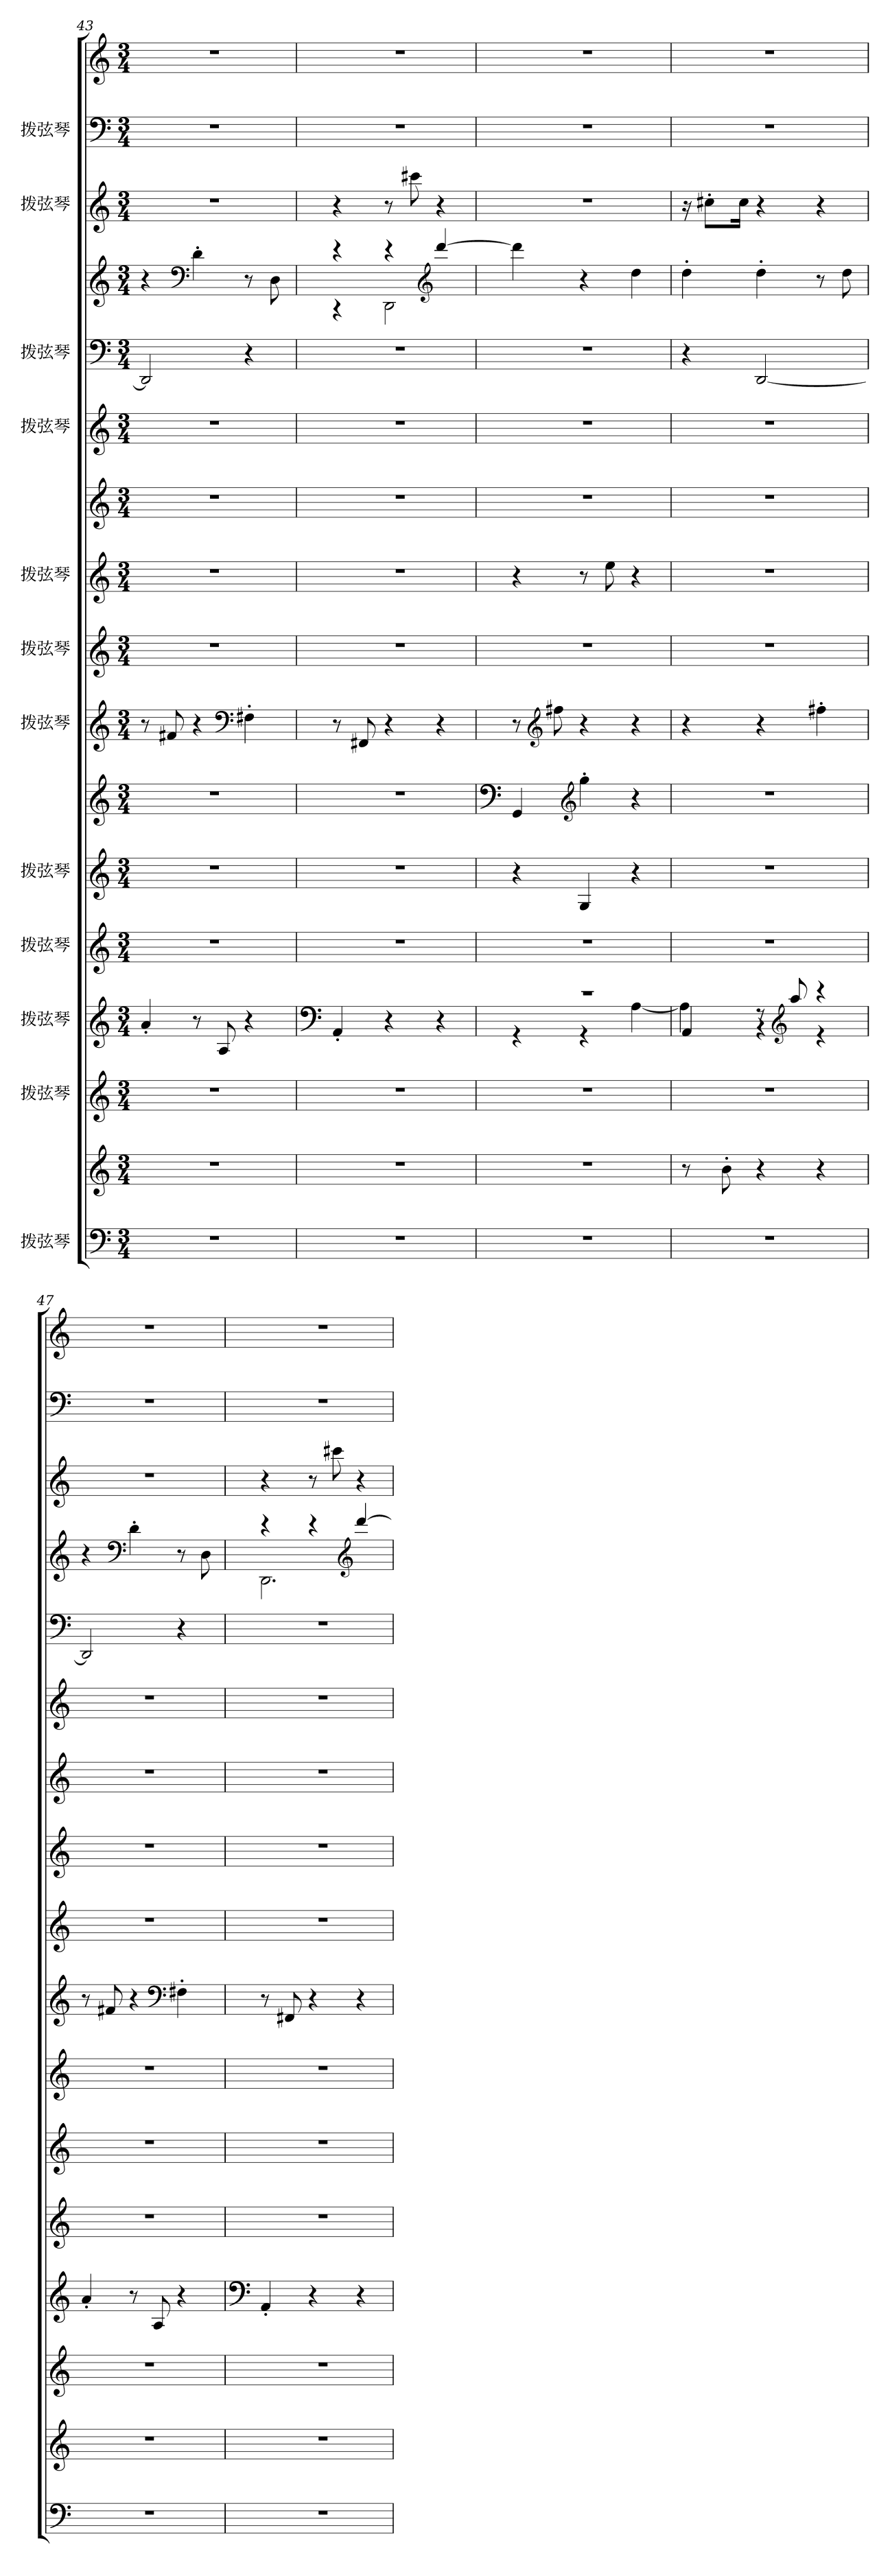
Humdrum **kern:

**kern	**kern	**kern	**kern	**kern	**kern	**kern	**kern	**kern	**kern	**kern	**kern	**kern	**kern	**kern	**kern	**kern
*part12	*part12	*part11	*part10	*part9	*part8	*part8	*part7	*part6	*part5	*part5	*part4	*part3	*part3	*part2	*part1	*part1
*staff17	*staff16	*staff15	*staff14	*staff13	*staff12	*staff11	*staff10	*staff9	*staff8	*staff7	*staff6	*staff5	*staff4	*staff3	*staff2	*staff1
*I"拨弦琴	*	*I"拨弦琴	*I"拨弦琴	*I"拨弦琴	*I"拨弦琴	*	*I"拨弦琴	*I"拨弦琴	*I"拨弦琴	*	*I"拨弦琴	*I"拨弦琴	*	*I"拨弦琴	*I"拨弦琴	*
*clefF4	*clefG2	*clefG2	*clefG2	*clefG2	*clefG2	*clefG2	*clefG2	*clefG2	*clefG2	*clefG2	*clefG2	*clefF4	*clefG2	*clefG2	*clefF4	*clefG2
*k[]	*k[]	*k[]	*k[]	*k[]	*k[]	*k[]	*k[]	*k[]	*k[]	*k[]	*k[]	*k[]	*k[]	*k[]	*k[]	*k[]
*M3/4	*M3/4	*M3/4	*M3/4	*M3/4	*M3/4	*M3/4	*M3/4	*M3/4	*M3/4	*M3/4	*M3/4	*M3/4	*M3/4	*M3/4	*M3/4	*M3/4
=43	=43	=43	=43	=43	=43	=43	=43	=43	=43	=43	=43	=43	=43	=43	=43	=43
2.r	2.r	2.r	4a'/	2.r	2.r	2.r	8r	2.r	2.r	2.r	2.r	2DD/]	4r	2.r	2.r	2.r
.	.	.	.	.	.	.	8f#X/	.	.	.	.	.	.	.	.	.
*	*	*	*	*	*	*	*	*	*	*	*	*	*clefF4	*	*	*
.	.	.	8r	.	.	.	4r	.	.	.	.	.	4d'\	.	.	.
.	.	.	8A/	.	.	.	.	.	.	.	.	.	.	.	.	.
*	*	*	*	*	*	*	*clefF4	*	*	*	*	*	*	*	*	*
.	.	.	4r	.	.	.	4F#X'\	.	.	.	.	4r	8r	.	.	.
.	.	.	.	.	.	.	.	.	.	.	.	.	8D\	.	.	.
=44	=44	=44	=44	=44	=44	=44	=44	=44	=44	=44	=44	=44	=44	=44	=44	=44
*	*	*	*clefF4	*	*	*	*	*	*	*	*	*	*	*	*	*
*	*	*	*	*	*	*	*	*	*	*	*	*	*^	*	*	*
2.r	2.r	2.r	4AA'/	2.r	2.r	2.r	8r	2.r	2.r	2.r	2.r	2.r	4r	4r	4r	2.r	2.r
.	.	.	.	.	.	.	8FF#X/	.	.	.	.	.	.	.	.	.	.
.	.	.	4r	.	.	.	4r	.	.	.	.	.	4r	2DD\	8r	.	.
.	.	.	.	.	.	.	.	.	.	.	.	.	.	.	8ccc#X\	.	.
*	*	*	*	*	*	*	*	*	*	*	*	*	*clefG2	*	*	*	*
.	.	.	4r	.	.	.	4r	.	.	.	.	.	[4ddd/	.	4r	.	.
*	*	*	*	*	*	*	*	*	*	*	*	*	*v	*v	*	*	*
!!LO:PB:g=z
=45	=45	=45	=45	=45	=45	=45	=45	=45	=45	=45	=45	=45	=45	=45	=45	=45
*	*	*	*	*	*	*clefF4	*	*	*	*	*	*	*	*	*	*
*	*	*	*^	*	*	*	*	*	*	*	*	*	*	*	*	*
2.r	2.r	2.r	2.r	4r	2.r	4r	4GG/	8r	2.r	4r	2.r	2.r	2.r	4ddd\]	2.r	2.r	2.r
*	*	*	*	*	*	*	*	*clefG2	*	*	*	*	*	*	*	*	*
.	.	.	.	.	.	.	.	8ff#X\	.	.	.	.	.	.	.	.	.
*	*	*	*	*	*	*	*clefG2	*	*	*	*	*	*	*	*	*	*
.	.	.	.	4r	.	4G/	4gg'\	4r	.	8r	.	.	.	4r	.	.	.
.	.	.	.	.	.	.	.	.	.	8ee\	.	.	.	.	.	.	.
.	.	.	.	[4A\	.	4r	4r	4r	.	4r	.	.	.	4dd\	.	.	.
=46	=46	=46	=46	=46	=46	=46	=46	=46	=46	=46	=46	=46	=46	=46	=46	=46	=46
2.r	8r	2.r	4AA/	4A\]	2.r	2.r	2.r	4r	2.r	2.r	2.r	2.r	4r	4dd'\	16r	2.r	2.r
.	.	.	.	.	.	.	.	.	.	.	.	.	.	.	8cc#X'\L	.	.
.	8b'\	.	.	.	.	.	.	.	.	.	.	.	.	.	.	.	.
.	.	.	.	.	.	.	.	.	.	.	.	.	.	.	16cc#\Jk	.	.
.	4r	.	8r	4r	.	.	.	4r	.	.	.	.	[2DD/	4dd'\	4r	.	.
*	*	*	*clefG2	*	*	*	*	*	*	*	*	*	*	*	*	*	*
.	.	.	8aa/	.	.	.	.	.	.	.	.	.	.	.	.	.	.
.	4r	.	4r	4r	.	.	.	4ff#X'\	.	.	.	.	.	8r	4r	.	.
.	.	.	.	.	.	.	.	.	.	.	.	.	.	8dd\	.	.	.
*	*	*	*v	*v	*	*	*	*	*	*	*	*	*	*	*	*	*
=47	=47	=47	=47	=47	=47	=47	=47	=47	=47	=47	=47	=47	=47	=47	=47	=47
2.r	2.r	2.r	4a'/	2.r	2.r	2.r	8r	2.r	2.r	2.r	2.r	2DD/]	4r	2.r	2.r	2.r
.	.	.	.	.	.	.	8f#X/	.	.	.	.	.	.	.	.	.
*	*	*	*	*	*	*	*	*	*	*	*	*	*clefF4	*	*	*
.	.	.	8r	.	.	.	4r	.	.	.	.	.	4d'\	.	.	.
.	.	.	8A/	.	.	.	.	.	.	.	.	.	.	.	.	.
*	*	*	*	*	*	*	*clefF4	*	*	*	*	*	*	*	*	*
.	.	.	4r	.	.	.	4F#X'\	.	.	.	.	4r	8r	.	.	.
.	.	.	.	.	.	.	.	.	.	.	.	.	8D\	.	.	.
=48	=48	=48	=48	=48	=48	=48	=48	=48	=48	=48	=48	=48	=48	=48	=48	=48
*	*	*	*clefF4	*	*	*	*	*	*	*	*	*	*	*	*	*
*	*	*	*	*	*	*	*	*	*	*	*	*	*^	*	*	*
2.r	2.r	2.r	4AA'/	2.r	2.r	2.r	8r	2.r	2.r	2.r	2.r	2.r	4r	2.DD\	4r	2.r	2.r
.	.	.	.	.	.	.	8FF#X/	.	.	.	.	.	.	.	.	.	.
.	.	.	4r	.	.	.	4r	.	.	.	.	.	4r	.	8r	.	.
.	.	.	.	.	.	.	.	.	.	.	.	.	.	.	8ccc#X\	.	.
*	*	*	*	*	*	*	*	*	*	*	*	*	*clefG2	*	*	*	*
.	.	.	4r	.	.	.	4r	.	.	.	.	.	[4ddd/	.	4r	.	.
*	*	*	*	*	*	*	*	*	*	*	*	*	*v	*v	*	*	*
=	=	=	=	=	=	=	=	=	=	=	=	=	=	=	=	=
*-	*-	*-	*-	*-	*-	*-	*-	*-	*-	*-	*-	*-	*-	*-	*-	*-
